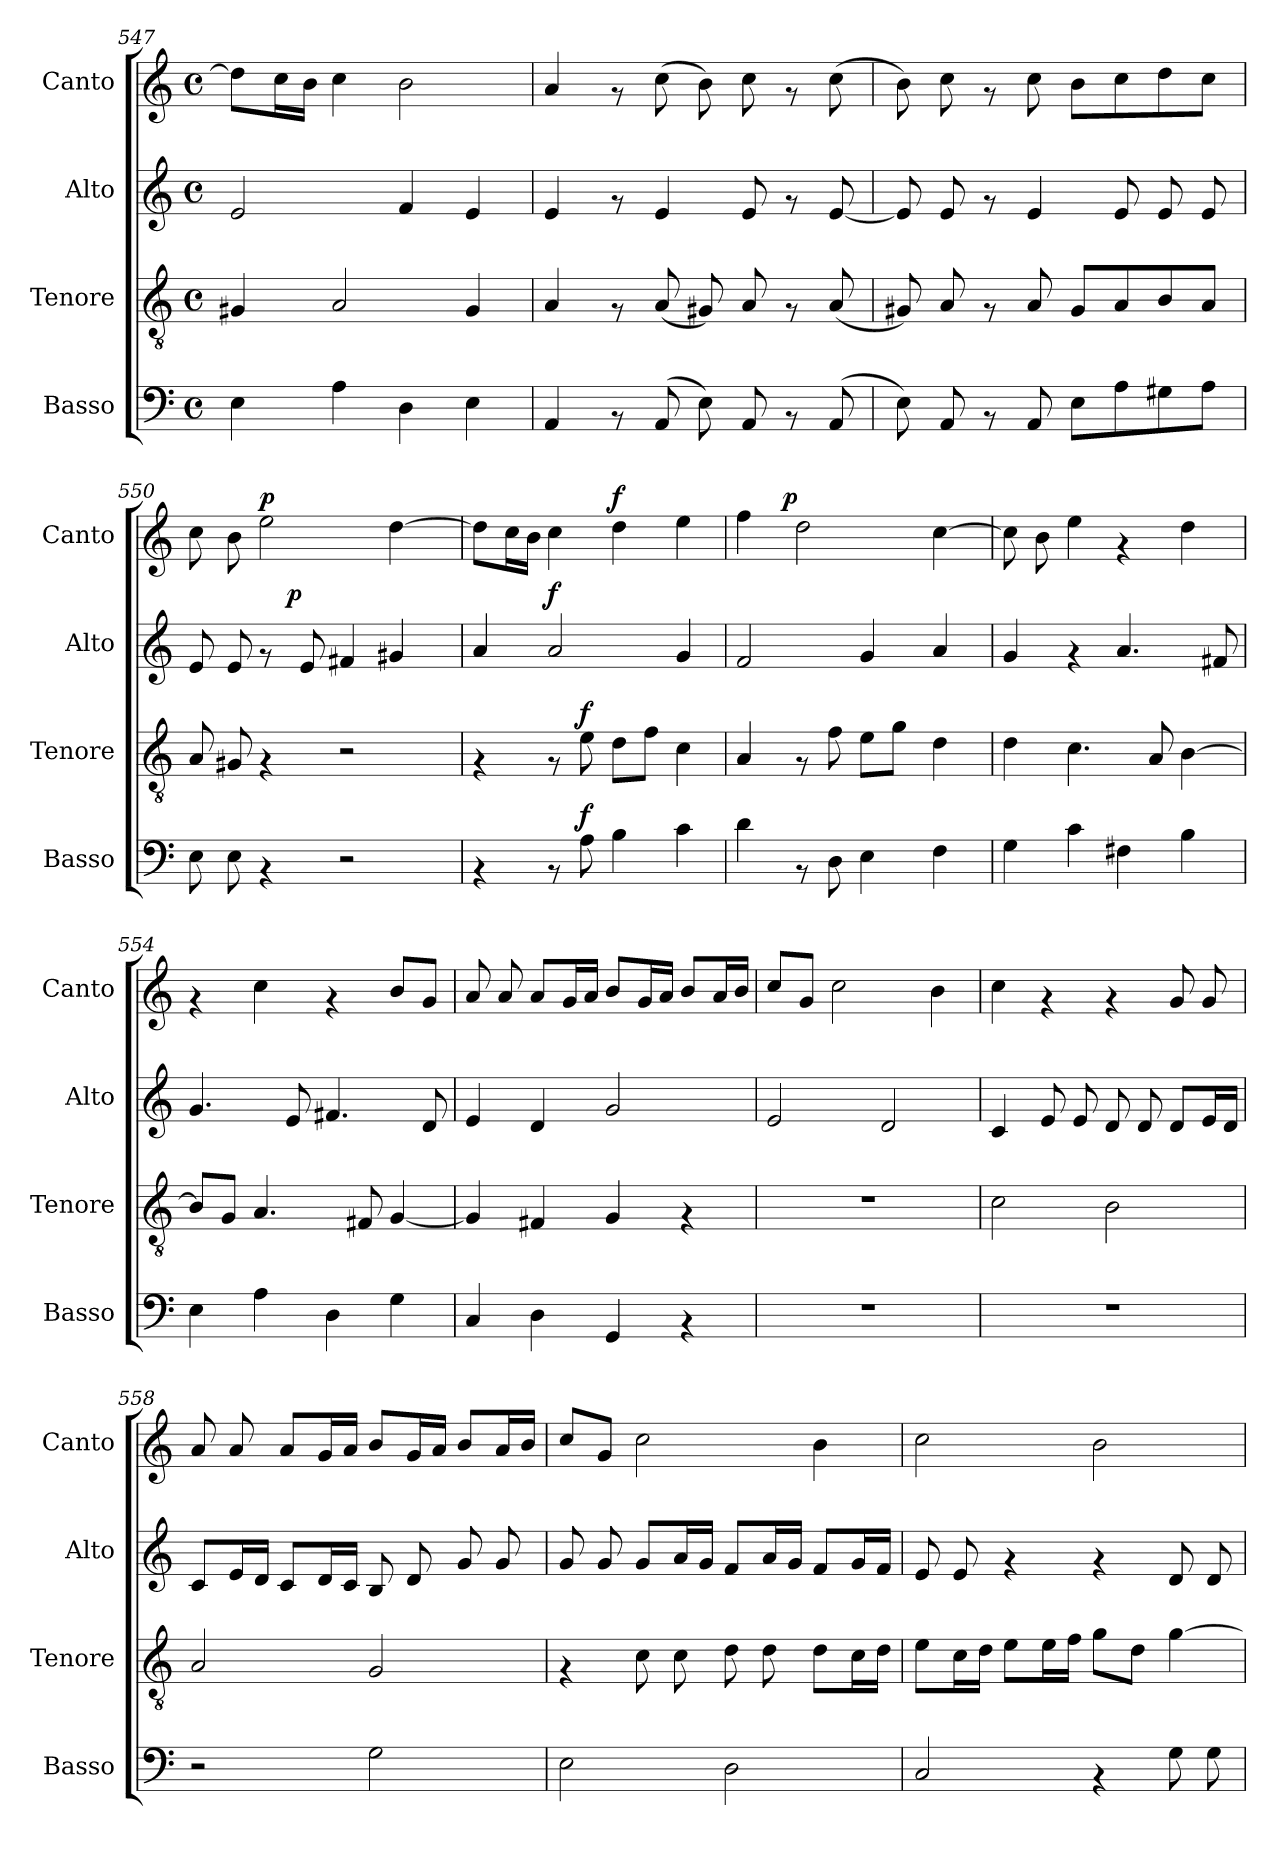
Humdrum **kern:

**kern	**dynam	**kern	**dynam	**kern	**dynam	**kern	**dynam
*part4	*part4	*part3	*part3	*part2	*part2	*part1	*part1
*staff4	*staff4	*staff3	*staff3	*staff2	*staff2	*staff1	*staff1
*I"Basso	*	*I"Tenore	*	*I"Alto	*	*I"Canto	*
*I'Basso	*	*I'Tenore	*	*I'Alto	*	*I'Canto	*
*clefF4	*	*clefGv2	*	*clefG2	*	*clefG2	*
*k[]	*	*k[]	*	*k[]	*	*k[]	*
*C:	*	*C:	*	*C:	*	*C:	*
*M4/4	*	*M4/4	*	*M4/4	*	*M4/4	*
*met(c)	*	*met(c)	*	*met(c)	*	*met(c)	*
=547	=547	=547	=547	=547	=547	=547	=547
4E\	.	4G#X/	.	2e/	.	8dd\L]	.
.	.	.	.	.	.	16cc\L	.
.	.	.	.	.	.	16b\JJ	.
4A\	.	2A/	.	.	.	4cc\	.
4D\	.	.	.	4f/	.	2b\	.
4E\	.	4G#/	.	4e/	.	.	.
!!LO:LB:g=z
=548	=548	=548	=548	=548	=548	=548	=548
4AA/	.	4A/	.	4e/	.	4a/	.
8rAA	.	8rF	.	8rf	.	8rf	.
(8AA/	.	(<8A/	.	4e/	.	(>8cc\	.
8E\)	.	8G#X/)	.	.	.	8b\)	.
8AA/	.	8A/	.	8e/	.	8cc\	.
8rAA	.	8rF	.	8rf	.	8rf	.
(8AA/	.	(<8A/	.	[<8e/	.	(>8cc\	.
=549	=549	=549	=549	=549	=549	=549	=549
8E\)	.	8G#X/)	.	8e/]	.	8b\)	.
8AA/	.	8A/	.	8e/	.	8cc\	.
8rAA	.	8rF	.	8rf	.	8rf	.
8AA/	.	8A/	.	4e/	.	8cc\	.
8E\L	.	8G#/L	.	.	.	8b\L	.
8A\	.	8A/	.	8e/	.	8cc\	.
8G#X\	.	8B/	.	8e/	.	8dd\	.
8A\J	.	8A/J	.	8e/	.	8cc\J	.
=550	=550	=550	=550	=550	=550	=550	=550
*	*	*	*	*^	*	*	*
8E\	.	8A/	.	8e/	4ryy	.	8cc\	.
8E\	.	8G#X/	.	8e/	.	.	8b\	.
!	!	!	!	!	!	!	!	!LO:DY:a
4rAA	.	4rF	.	8rf	16.ryy	.	2ee\	p
!	!	!	!	!	!	!LO:DY:a	!	!
.	.	.	.	.	2ryy	p	.	.
.	.	.	.	8e/	.	.	.	.
2r	.	2r	.	4f#X/	.	.	.	.
.	.	.	.	4g#X/	.	.	[>4dd\	.
.	.	.	.	.	8ryy	.	.	.
.	.	.	.	.	32ryy	.	.	.
*	*	*	*	*v	*v	*	*	*
=551	=551	=551	=551	=551	=551	=551	=551
4rAA	.	4rF	.	4a/	.	8dd\L]	.
.	.	.	.	.	.	16cc\L	.
.	.	.	.	.	.	16b\JJ	.
!	!	!	!	!	!LO:DY:a	!	!
8rAA	.	8rF	.	2a/	f	4cc\	.
!	!LO:DY:a	!	!LO:DY:a	!	!	!	!
8A\	f	8e\	f	.	.	.	.
!	!	!	!	!	!	!	!LO:DY:a
4B\	.	8d\L	.	.	.	4dd\	f
.	.	8f\J	.	.	.	.	.
4c\	.	4c\	.	4g/	.	4ee\	.
=552	=552	=552	=552	=552	=552	=552	=552
*	*	*	*	*	*	*^	*
4d\	.	4A/	.	2f/	.	4ff\	8..ryy	.
!	!	!	!	!	!	!	!	!LO:DY:a
.	.	.	.	.	.	.	2ryy	p
8rAA	.	8rF	.	.	.	2dd\	.	.
8D\	.	8f\	.	.	.	.	.	.
4E\	.	8e\L	.	4g/	.	.	.	.
.	.	8g\J	.	.	.	.	.	.
.	.	.	.	.	.	.	4ryy	.
4F\	.	4d\	.	4a/	.	[<4cc\	.	.
.	.	.	.	.	.	.	32ryy	.
*	*	*	*	*	*	*v	*v	*
!!LO:PB:g=z
=553	=553	=553	=553	=553	=553	=553	=553
4G\	.	4d\	.	4g/	.	8cc\]	.
.	.	.	.	.	.	8b\	.
4c\	.	4.c\	.	4rf	.	4ee\	.
4F#X\	.	.	.	4.a/	.	4rf	.
.	.	8A/	.	.	.	.	.
4B\	.	[>4B\	.	.	.	4dd\	.
.	.	.	.	8f#X/	.	.	.
=554	=554	=554	=554	=554	=554	=554	=554
4E\	.	8B/L]	.	4.g/	.	4rf	.
.	.	8G/J	.	.	.	.	.
4A\	.	4.A/	.	.	.	4cc\	.
.	.	.	.	8e/	.	.	.
4D\	.	.	.	4.f#X/	.	4rf	.
.	.	8F#X/	.	.	.	.	.
4G\	.	[<4G/	.	.	.	8b/L	.
.	.	.	.	8d/	.	8g/J	.
=555	=555	=555	=555	=555	=555	=555	=555
4C/	.	4G/]	.	4e/	.	8a/	.
.	.	.	.	.	.	8a/	.
4D\	.	4F#X/	.	4d/	.	8a/L	.
.	.	.	.	.	.	16g/L	.
.	.	.	.	.	.	16a/JJ	.
4GG/	.	4G/	.	2g/	.	8b/L	.
.	.	.	.	.	.	16g/L	.
.	.	.	.	.	.	16a/JJ	.
4rAA	.	4rF	.	.	.	8b/L	.
.	.	.	.	.	.	16a/L	.
.	.	.	.	.	.	16b/JJ	.
=556	=556	=556	=556	=556	=556	=556	=556
1r	.	1r	.	2e/	.	8cc/L	.
.	.	.	.	.	.	8g/J	.
.	.	.	.	.	.	2cc\	.
.	.	.	.	2d/	.	.	.
.	.	.	.	.	.	4b\	.
=557	=557	=557	=557	=557	=557	=557	=557
1r	.	2c\	.	4c/	.	4cc\	.
.	.	.	.	8e/	.	4rf	.
.	.	.	.	8e/	.	.	.
.	.	2B\	.	8d/	.	4rf	.
.	.	.	.	8d/	.	.	.
.	.	.	.	8d/L	.	8g/	.
.	.	.	.	16e/L	.	8g/	.
.	.	.	.	16d/JJ	.	.	.
!!LO:PB:g=z
=558	=558	=558	=558	=558	=558	=558	=558
2r	.	2A/	.	8c/L	.	8a/	.
.	.	.	.	16e/L	.	8a/	.
.	.	.	.	16d/JJ	.	.	.
.	.	.	.	8c/L	.	8a/L	.
.	.	.	.	16d/L	.	16g/L	.
.	.	.	.	16c/JJ	.	16a/JJ	.
2G\	.	2G/	.	8B/	.	8b/L	.
.	.	.	.	8d/	.	16g/L	.
.	.	.	.	.	.	16a/JJ	.
.	.	.	.	8g/	.	8b/L	.
.	.	.	.	8g/	.	16a/L	.
.	.	.	.	.	.	16b/JJ	.
=559	=559	=559	=559	=559	=559	=559	=559
2E\	.	4rF	.	8g/	.	8cc/L	.
.	.	.	.	8g/	.	8g/J	.
.	.	8c\	.	8g/L	.	2cc\	.
.	.	8c\	.	16a/L	.	.	.
.	.	.	.	16g/JJ	.	.	.
2D\	.	8d\	.	8f/L	.	.	.
.	.	8d\	.	16a/L	.	.	.
.	.	.	.	16g/JJ	.	.	.
.	.	8d\L	.	8f/L	.	4b\	.
.	.	16c\L	.	16g/L	.	.	.
.	.	16d\JJ	.	16f/JJ	.	.	.
=560	=560	=560	=560	=560	=560	=560	=560
2C/	.	8e\L	.	8e/	.	2cc\	.
.	.	16c\L	.	8e/	.	.	.
.	.	16d\JJ	.	.	.	.	.
.	.	8e\L	.	4rf	.	.	.
.	.	16e\L	.	.	.	.	.
.	.	16f\JJ	.	.	.	.	.
4rAA	.	8g\L	.	4rf	.	2b\	.
.	.	8d\J	.	.	.	.	.
8G\	.	[>4g\	.	8d/	.	.	.
8G\	.	.	.	8d/	.	.	.
=	=	=	=	=	=	=	=
*-	*-	*-	*-	*-	*-	*-	*-
